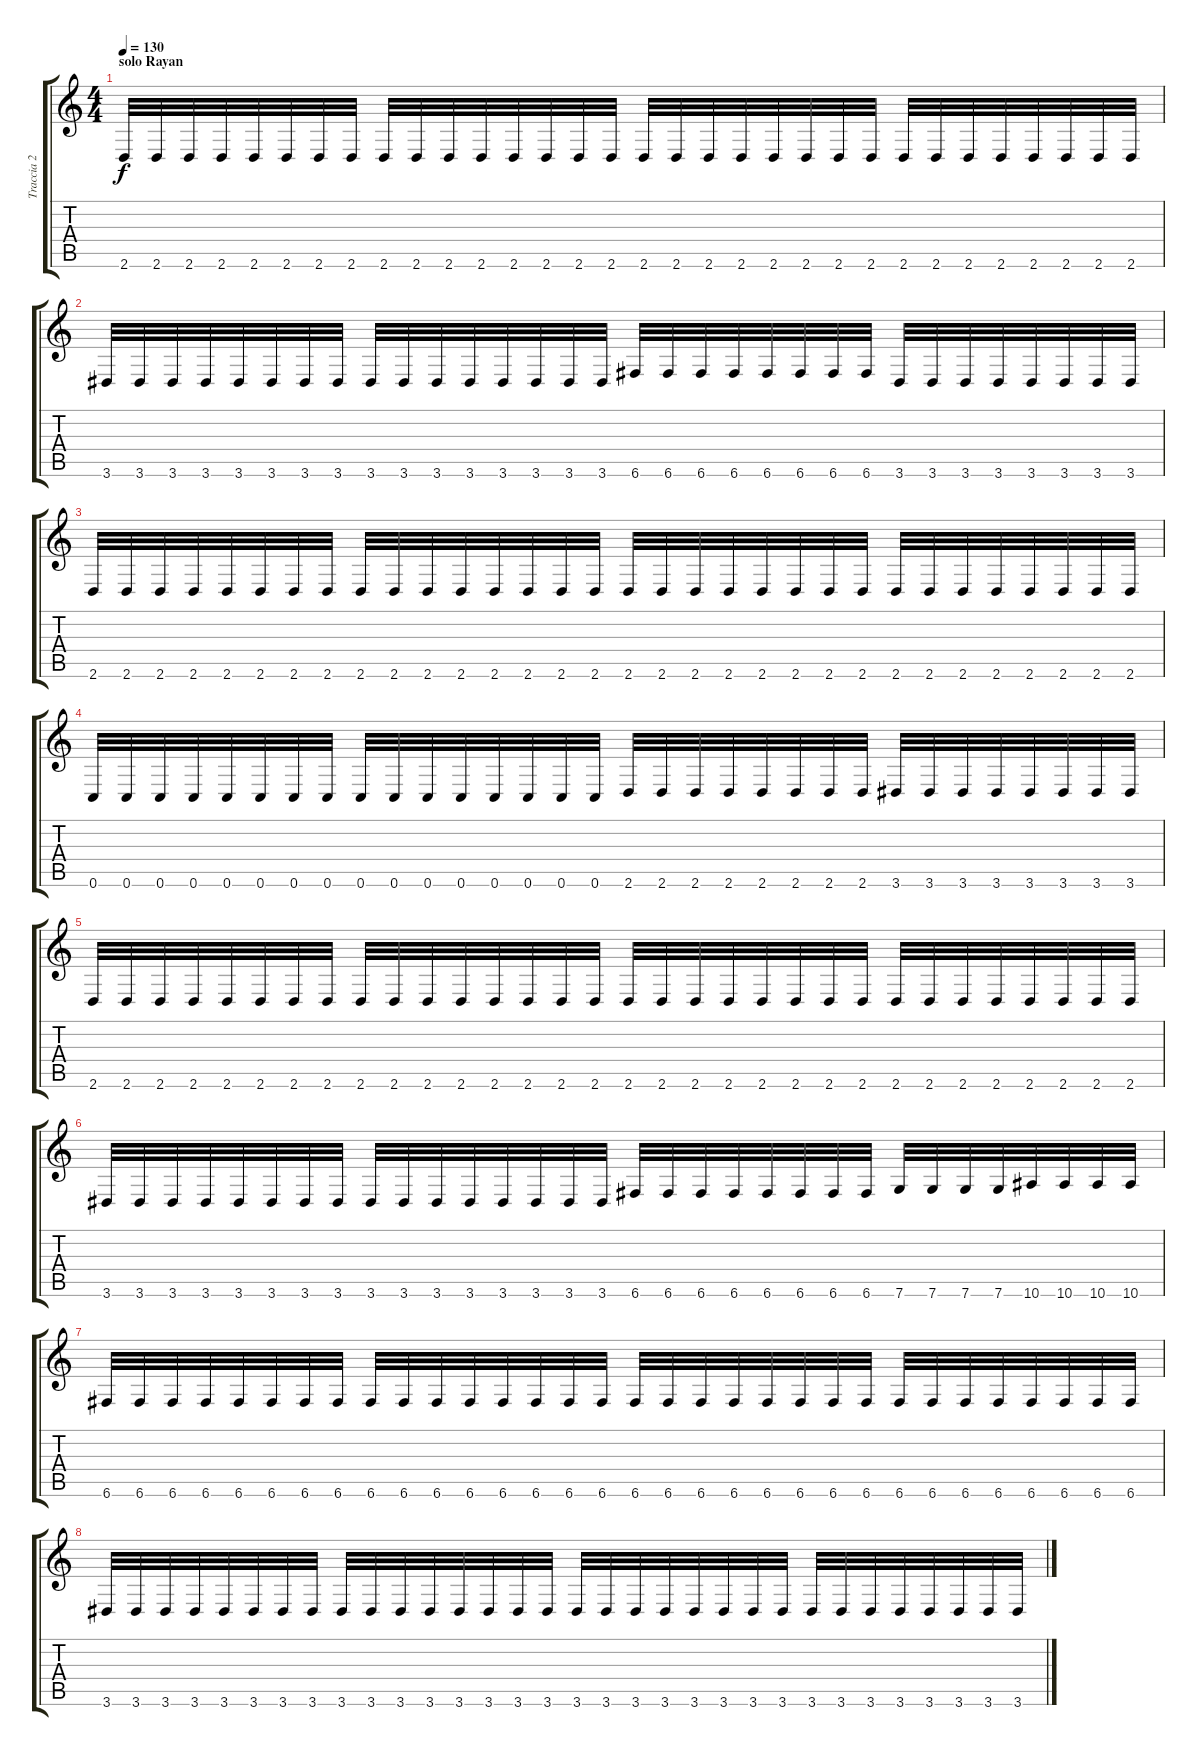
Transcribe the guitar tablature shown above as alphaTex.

\track ("Traccia 2" "Traccia 2") {instrument distortionguitar}
\staff {score tabs}
\tuning (D4 A3 F3 C3 G2 C2) {hide}
\ts (4 4)
\section ("" "solo Rayan")
\tempo 130
\clef g2
\ks c
2.6.32{dy f} 2.6.32 2.6.32 2.6.32 2.6.32 2.6.32 2.6.32 2.6.32 2.6.32 2.6.32 2.6.32 2.6.32 2.6.32 2.6.32 2.6.32 2.6.32 2.6.32 2.6.32 2.6.32 2.6.32 2.6.32 2.6.32 2.6.32 2.6.32 2.6.32 2.6.32 2.6.32 2.6.32 2.6.32 2.6.32 2.6.32 2.6.32 |
3.6.32 3.6.32 3.6.32 3.6.32 3.6.32 3.6.32 3.6.32 3.6.32 3.6.32 3.6.32 3.6.32 3.6.32 3.6.32 3.6.32 3.6.32 3.6.32 6.6.32 6.6.32 6.6.32 6.6.32 6.6.32 6.6.32 6.6.32 6.6.32 3.6.32 3.6.32 3.6.32 3.6.32 3.6.32 3.6.32 3.6.32 3.6.32 |
2.6.32 2.6.32 2.6.32 2.6.32 2.6.32 2.6.32 2.6.32 2.6.32 2.6.32 2.6.32 2.6.32 2.6.32 2.6.32 2.6.32 2.6.32 2.6.32 2.6.32 2.6.32 2.6.32 2.6.32 2.6.32 2.6.32 2.6.32 2.6.32 2.6.32 2.6.32 2.6.32 2.6.32 2.6.32 2.6.32 2.6.32 2.6.32 |
0.6.32 0.6.32 0.6.32 0.6.32 0.6.32 0.6.32 0.6.32 0.6.32 0.6.32 0.6.32 0.6.32 0.6.32 0.6.32 0.6.32 0.6.32 0.6.32 2.6.32 2.6.32 2.6.32 2.6.32 2.6.32 2.6.32 2.6.32 2.6.32 3.6.32 3.6.32 3.6.32 3.6.32 3.6.32 3.6.32 3.6.32 3.6.32 |
2.6.32 2.6.32 2.6.32 2.6.32 2.6.32 2.6.32 2.6.32 2.6.32 2.6.32 2.6.32 2.6.32 2.6.32 2.6.32 2.6.32 2.6.32 2.6.32 2.6.32 2.6.32 2.6.32 2.6.32 2.6.32 2.6.32 2.6.32 2.6.32 2.6.32 2.6.32 2.6.32 2.6.32 2.6.32 2.6.32 2.6.32 2.6.32 |
3.6.32 3.6.32 3.6.32 3.6.32 3.6.32 3.6.32 3.6.32 3.6.32 3.6.32 3.6.32 3.6.32 3.6.32 3.6.32 3.6.32 3.6.32 3.6.32 6.6.32 6.6.32 6.6.32 6.6.32 6.6.32 6.6.32 6.6.32 6.6.32 7.6.32 7.6.32 7.6.32 7.6.32 10.6.32 10.6.32 10.6.32 10.6.32 |
6.6.32 6.6.32 6.6.32 6.6.32 6.6.32 6.6.32 6.6.32 6.6.32 6.6.32 6.6.32 6.6.32 6.6.32 6.6.32 6.6.32 6.6.32 6.6.32 6.6.32 6.6.32 6.6.32 6.6.32 6.6.32 6.6.32 6.6.32 6.6.32 6.6.32 6.6.32 6.6.32 6.6.32 6.6.32 6.6.32 6.6.32 6.6.32 |
3.6.32 3.6.32 3.6.32 3.6.32 3.6.32 3.6.32 3.6.32 3.6.32 3.6.32 3.6.32 3.6.32 3.6.32 3.6.32 3.6.32 3.6.32 3.6.32 3.6.32 3.6.32 3.6.32 3.6.32 3.6.32 3.6.32 3.6.32 3.6.32 3.6.32 3.6.32 3.6.32 3.6.32 3.6.32 3.6.32 3.6.32 3.6.32
